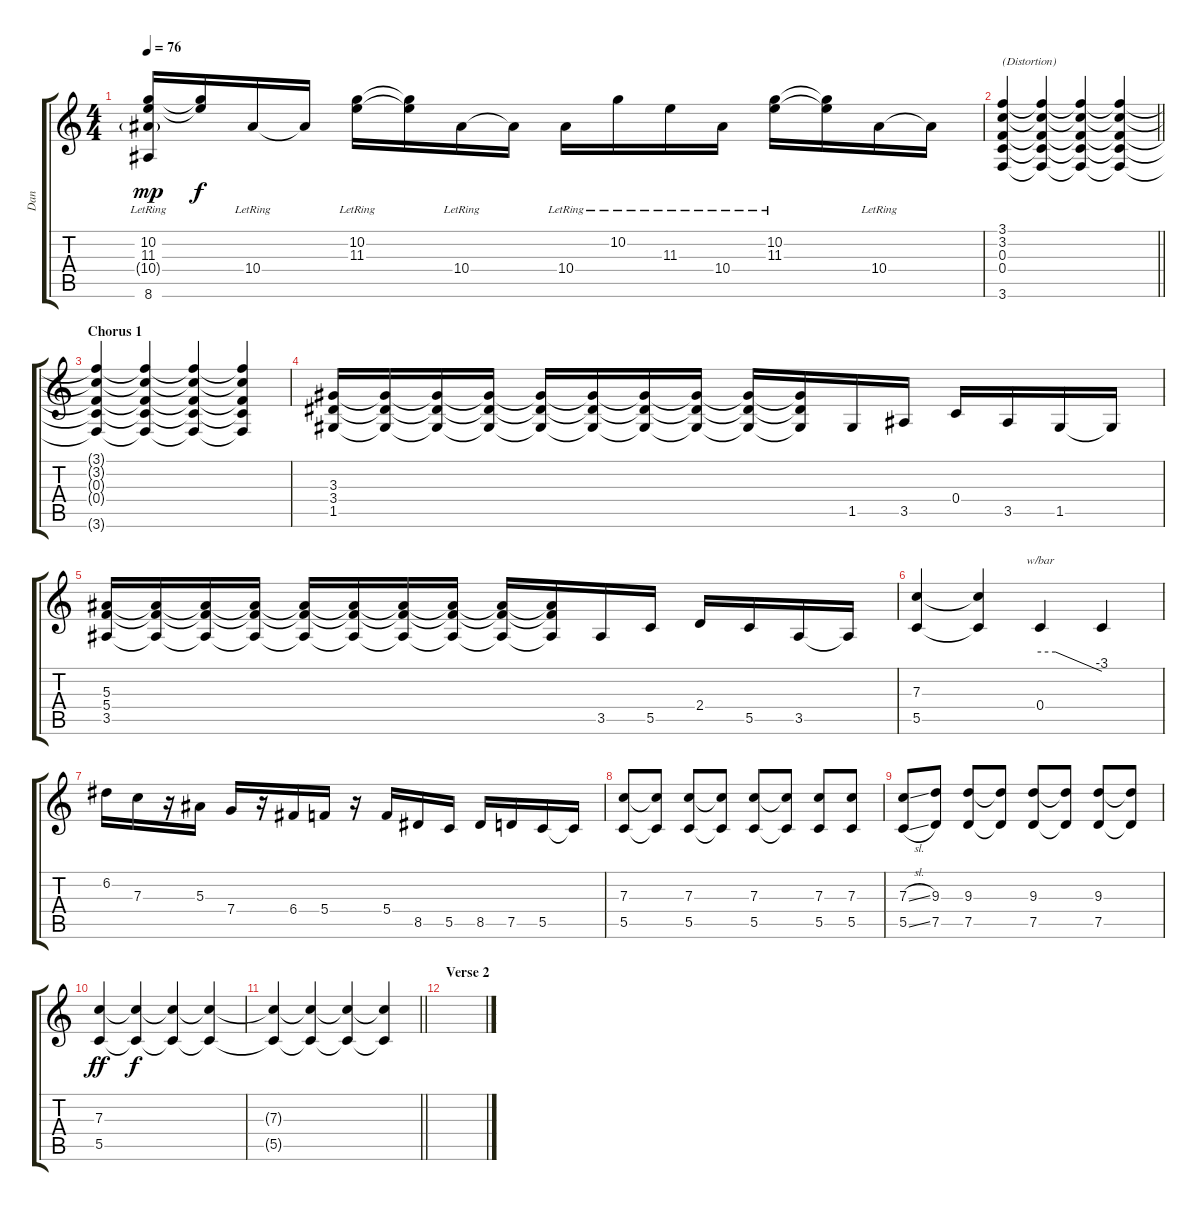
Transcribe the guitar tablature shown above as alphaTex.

\track ("Dan" "Dan") {instrument acousticguitarsteel}
\staff {score tabs}
\tuning (D4 A3 F3 C3 G2 D2) {hide}
\ts (4 4)
\tempo 76
\clef g2
\ks c
(10.2{lr} 11.3{lr} 10.4{g lr} 8.6).16{dy mp} (10.2{t} 11.3{t}).16{dy f} 10.4{lr}.16 10.4{t}.16 (10.2{lr} 11.3{lr}).16 (10.2{t} 11.3{t}).16 10.4{lr}.16 10.4{t}.16 10.4{lr}.16 10.2{lr}.16 11.3{lr}.16 10.4{lr}.16 (10.2 11.3{lr}).16 (10.2{t} 11.3{t}).16 10.4{lr}.16 10.4{t}.16 |
\barLineRight lightlight
(3.1 3.2 0.3 0.4 3.6).4{txt "(Distortion)" instrument distortionguitar} (3.1{t} 3.2{t} 0.3{t} 0.4{t} 3.6{t}).4 (3.1{t} 3.2{t} 0.3{t} 0.4{t} 3.6{t}).4 (3.1{t} 3.2{t} 0.3{t} 0.4{t} 3.6{t}).4 |
\section ("" "Chorus 1")
(3.1{t} 3.2{t} 0.3{t} 0.4{t} 3.6{t}).4 (3.1{t} 3.2{t} 0.3{t} 0.4{t} 3.6{t}).4 (3.1{t} 3.2{t} 0.3{t} 0.4{t} 3.6{t}).4 (3.1{t} 3.2{t} 0.3{t} 0.4{t} 3.6{t}).4 |
(3.3 3.4 1.5).16 (3.3{t} 3.4{t} 1.5{t}).16 (3.3{t} 3.4{t} 1.5{t}).16 (3.3{t} 3.4{t} 1.5{t}).16 (3.3{t} 3.4{t} 1.5{t}).16 (3.3{t} 3.4{t} 1.5{t}).16 (3.3{t} 3.4{t} 1.5{t}).16 (3.3{t} 3.4{t} 1.5{t}).16 (3.3{t} 3.4{t} 1.5{t}).16 (3.3{t} 3.4{t} 1.5{t}).16 1.5.16 3.5.16 0.4.16 3.5.16 1.5.16 1.5{t}.16 |
(5.3 5.4 3.5).16 (5.3{t} 5.4{t} 3.5{t}).16 (5.3{t} 5.4{t} 3.5{t}).16 (5.3{t} 5.4{t} 3.5{t}).16 (5.3{t} 5.4{t} 3.5{t}).16 (5.3{t} 5.4{t} 3.5{t}).16 (5.3{t} 5.4{t} 3.5{t}).16 (5.3{t} 5.4{t} 3.5{t}).16 (5.3{t} 5.4{t} 3.5{t}).16 (5.3{t} 5.4{t} 3.5{t}).16 3.5.16 5.5.16 2.4.16 5.5.16 3.5.16 3.5{t}.16 |
(7.3 5.5).4 (7.3{t} 5.5{t}).4 0.4.4{tbe (custom default 0 0 15 0 60 -12)} 0.4{t}.4 |
6.2.16 7.3.16 r.16 5.3.16 7.4.16 r.16 6.4.16 5.4.16 r.16 5.4.16 8.5.16 5.5.16 8.5.16 7.5.16 5.5.16 5.5{t}.16 |
(7.3 5.5).8 (7.3{t} 5.5{t}).8 (7.3 5.5).8 (7.3{t} 5.5{t}).8 (7.3 5.5).8 (7.3{t} 5.5{t}).8 (7.3 5.5).8 (7.3 5.5).8 |
(7.3{sl} 5.5{sl}).8 (9.3 7.5).8 (9.3 7.5).8 (9.3{t} 7.5{t}).8 (9.3 7.5).8 (9.3{t} 7.5{t}).8 (9.3 7.5).8 (9.3{t} 7.5{t}).8 |
(7.3 5.5).4{dy ff} (7.3{t} 5.5{t}).4{dy f} (7.3{t} 5.5{t}).4 (7.3{t} 5.5{t}).4 |
\barLineRight lightlight
(7.3{t} 5.5{t}).4 (7.3{t} 5.5{t}).4 (7.3{t} 5.5{t}).4 (7.3{t} 5.5{t}).4 |
\section ("" "Verse 2")
